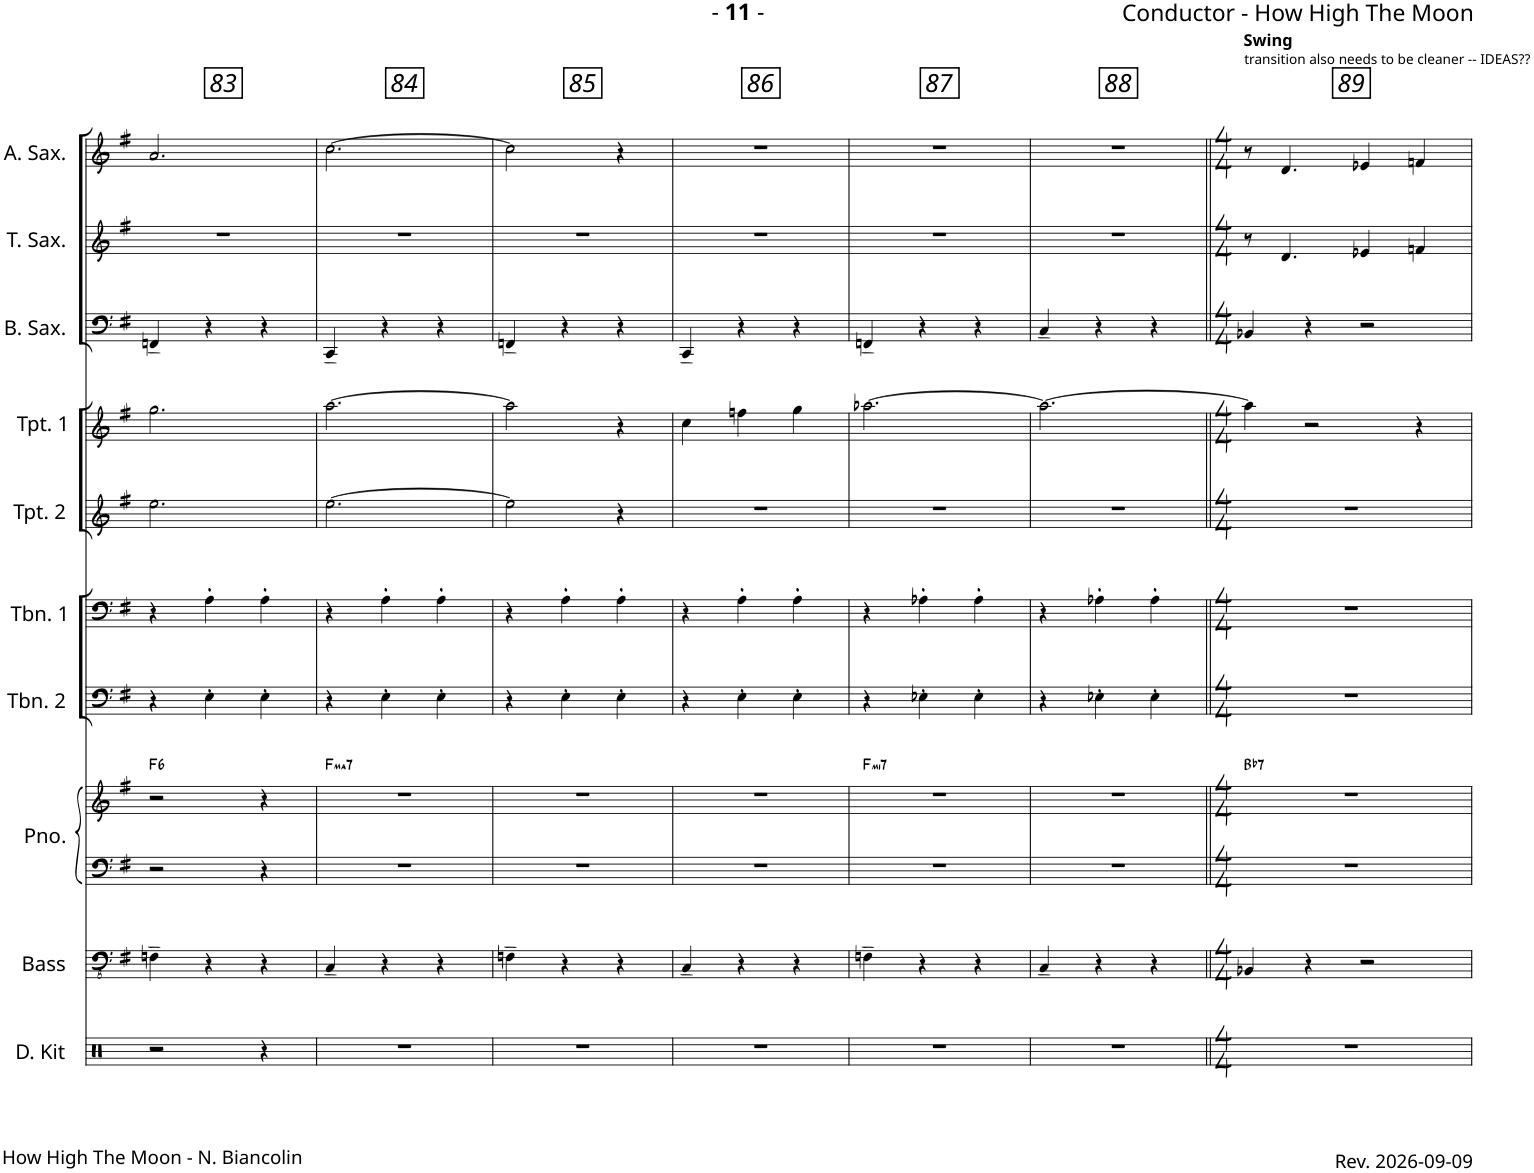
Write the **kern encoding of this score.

**kern	**kern	**kern	**kern	**harte	**kern	**kern	**kern	**kern	**kern	**kern	**kern
*part10	*part9	*part8	*part8	*part8	*part7	*part6	*part5	*part4	*part3	*part2	*part1
*staff11	*staff10	*staff9	*staff8	*	*staff7	*staff6	*staff5	*staff4	*staff3	*staff2	*staff1
*I"Drum Kit	*I"Acoustic Bass	*I"Piano	*	*	*I"Trombone 2	*I"Trombone 1	*I"Trumpet 2	*I"Trumpet 1	*I"Baritone Sax	*I"Tenor Sax	*I"Alto Sax
*I'D. Kit	*I'Bass	*I'Pno.	*	*	*I'Tbn. 2	*I'Tbn. 1	*I'Tpt. 2	*I'Tpt. 1	*I'B. Sax.	*I'T. Sax.	*I'A. Sax.
!!LO:PB:g=z
*clefX	*clefFv4	*clefF4	*clefG2	*	*clefF4	*clefF4	*clefG2	*clefG2	*clefF4	*clefG2	*clefG2
*	*	*	*	*	*	*	*Trd1c2	*Trd1c2	*Trd12c21	*Trd8c14	*Trd5c9
*k[]	*k[f#]	*k[f#]	*k[f#]	*	*k[f#]	*k[f#]	*k[f#]	*k[f#]	*k[f#]	*k[f#]	*k[f#]
*M3/4	*M3/4	*M3/4	*M3/4	*	*M3/4	*M3/4	*M3/4	*M3/4	*M3/4	*M3/4	*M3/4
=83	=83	=83	=83	=83	=83	=83	=83	=83	=83	=83	=83
!	!	!	!	!LO:H:kt=6	!	!	!	!	!	!	!
2r	4FFn~\	2r	2r	F:maj6	4r	4r	2.ee\	2.gg\	4FFn~/	2.r	2.a/
.	4r	.	.	.	4E'\	4A'\	.	.	4r	.	.
4r	4r	4r	4r	.	4E'\	4A'\	.	.	4r	.	.
=84	=84	=84	=84	=84	=84	=84	=84	=84	=84	=84	=84
!	!	!	!	!LO:H:kt=ma7	!	!	!	!	!	!	!
2.r	4CC~/	2.r	2.r	F:maj7	4r	4r	[2.ee\	[2.aa\	4CC~/	2.r	[2.cc\
.	4r	.	.	.	4E'\	4A'\	.	.	4r	.	.
.	4r	.	.	.	4E'\	4A'\	.	.	4r	.	.
=85	=85	=85	=85	=85	=85	=85	=85	=85	=85	=85	=85
2.r	4FFn~\	2.r	2.r	.	4r	4r	2ee\]	2aa\]	4FFn~/	2.r	2cc\]
.	4r	.	.	.	4E'\	4A'\	.	.	4r	.	.
.	4r	.	.	.	4E'\	4A'\	4r	4r	4r	.	4r
=86	=86	=86	=86	=86	=86	=86	=86	=86	=86	=86	=86
2.r	4CC~/	2.r	2.r	.	4r	4r	2.r	4cc\	4CC~/	2.r	2.r
.	4r	.	.	.	4E'\	4A'\	.	4ffn\	4r	.	.
.	4r	.	.	.	4E'\	4A'\	.	4gg\	4r	.	.
=87	=87	=87	=87	=87	=87	=87	=87	=87	=87	=87	=87
!	!	!	!	!LO:H:kt=mi7	!	!	!	!	!	!	!
2.r	4FFn~\	2.r	2.r	F:min7	4r	4r	2.r	[2.aa-X\	4FFn~/	2.r	2.r
.	4r	.	.	.	4E-X'\	4A-X'\	.	.	4r	.	.
.	4r	.	.	.	4E-'\	4A-'\	.	.	4r	.	.
=88	=88	=88	=88	=88	=88	=88	=88	=88	=88	=88	=88
2.r	4CC~/	2.r	2.r	.	4r	4r	2.r	2.aa-\_	4C~/	2.r	2.r
.	4r	.	.	.	4E-X'\	4A-X'\	.	.	4r	.	.
.	4r	.	.	.	4E-'\	4A-'\	.	.	4r	.	.
=89||	=89||	=89||	=89||	=89||	=89||	=89||	=89||	=89||	=89||	=89||	=89||
*M4/4	*M4/4	*M4/4	*M4/4	*	*M4/4	*M4/4	*M4/4	*M4/4	*M4/4	*M4/4	*M4/4
!	!	!	!	!	!	!	!	!	!	!	!LO:TX:a:B:t=Swing
!	!	!	!	!LO:H:kt=7	!	!	!	!	!	!	!LO:TX:a:t=transition also needs to be cleaner -- IDEAS??
1r	4BBB-X/	1r	1r	Bb:7	1r	1r	1r	4aa-\]	4BB-X/	8r	8r
.	.	.	.	.	.	.	.	.	.	4.d/	4.d/
.	4r	.	.	.	.	.	.	2r	4r	.	.
.	2r	.	.	.	.	.	.	.	2r	4e-X/	4e-X/
.	.	.	.	.	.	.	.	4r	.	4fn/	4fn/
=	=	=	=	=	=	=	=	=	=	=	=
*-	*-	*-	*-	*-	*-	*-	*-	*-	*-	*-	*-
